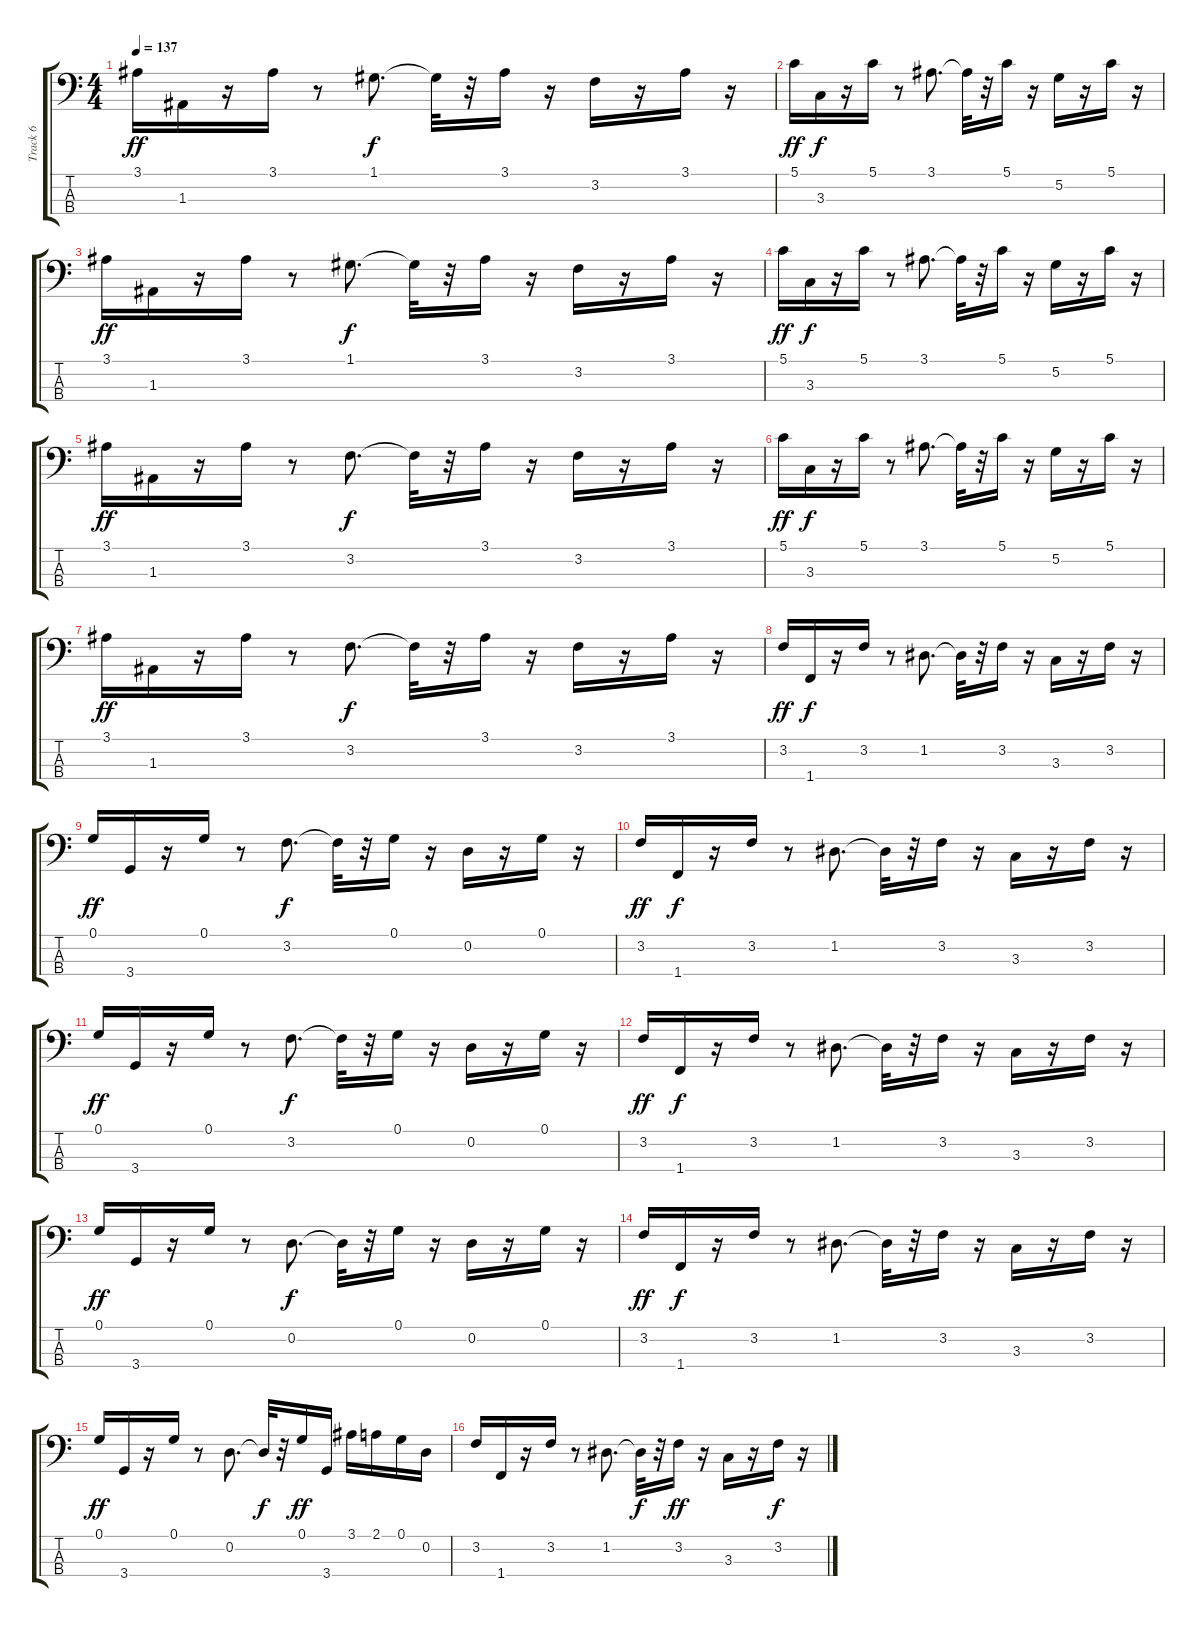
\track ("Track 6" "Track 6") {instrument synthbass2}
\staff {score tabs}
\tuning (G2 D2 A1 E1) {hide}
\ts (4 4)
\tempo 137
\clef f4
\ks c
3.1.16{dy ff} 1.3.16 r.16 3.1.16 r.8 1.1.8{d dy f} 1.1{t}.32 r.32 3.1.16 r.16 3.2.16 r.16 3.1.16 r.16 |
5.1.16{dy ff} 3.3.16{dy f} r.16 5.1.16 r.8 3.1.8{d} 3.1{t}.32 r.32 5.1.16 r.16 5.2.16 r.16 5.1.16 r.16 |
3.1.16{dy ff} 1.3.16 r.16 3.1.16 r.8 1.1.8{d dy f} 1.1{t}.32 r.32 3.1.16 r.16 3.2.16 r.16 3.1.16 r.16 |
5.1.16{dy ff} 3.3.16{dy f} r.16 5.1.16 r.8 3.1.8{d} 3.1{t}.32 r.32 5.1.16 r.16 5.2.16 r.16 5.1.16 r.16 |
3.1.16{dy ff} 1.3.16 r.16 3.1.16 r.8 3.2.8{d dy f} 3.2{t}.32 r.32 3.1.16 r.16 3.2.16 r.16 3.1.16 r.16 |
5.1.16{dy ff} 3.3.16{dy f} r.16 5.1.16 r.8 3.1.8{d} 3.1{t}.32 r.32 5.1.16 r.16 5.2.16 r.16 5.1.16 r.16 |
3.1.16{dy ff} 1.3.16 r.16 3.1.16 r.8 3.2.8{d dy f} 3.2{t}.32 r.32 3.1.16 r.16 3.2.16 r.16 3.1.16 r.16 |
3.2.16{dy ff} 1.4.16{dy f} r.16 3.2.16 r.8 1.2.8{d} 1.2{t}.32 r.32 3.2.16 r.16 3.3.16 r.16 3.2.16 r.16 |
0.1.16{dy ff} 3.4.16 r.16 0.1.16 r.8 3.2.8{d dy f} 3.2{t}.32 r.32 0.1.16 r.16 0.2.16 r.16 0.1.16 r.16 |
3.2.16{dy ff} 1.4.16{dy f} r.16 3.2.16 r.8 1.2.8{d} 1.2{t}.32 r.32 3.2.16 r.16 3.3.16 r.16 3.2.16 r.16 |
0.1.16{dy ff} 3.4.16 r.16 0.1.16 r.8 3.2.8{d dy f} 3.2{t}.32 r.32 0.1.16 r.16 0.2.16 r.16 0.1.16 r.16 |
3.2.16{dy ff} 1.4.16{dy f} r.16 3.2.16 r.8 1.2.8{d} 1.2{t}.32 r.32 3.2.16 r.16 3.3.16 r.16 3.2.16 r.16 |
0.1.16{dy ff} 3.4.16 r.16 0.1.16 r.8 0.2.8{d dy f} 0.2{t}.32 r.32 0.1.16 r.16 0.2.16 r.16 0.1.16 r.16 |
3.2.16{dy ff} 1.4.16{dy f} r.16 3.2.16 r.8 1.2.8{d} 1.2{t}.32 r.32 3.2.16 r.16 3.3.16 r.16 3.2.16 r.16 |
0.1.16{dy ff} 3.4.16 r.16 0.1.16 r.8 0.2.8{d} 0.2{t}.32{dy f} r.32 0.1.16{dy ff} 3.4.16 3.1.16 2.1.16 0.1.16 0.2.16 |
3.2.16 1.4.16 r.16 3.2.16 r.8 1.2.8{d} 1.2{t}.32{dy f} r.32 3.2.16{dy ff} r.16 3.3.16 r.16 3.2.16{dy f} r.16
